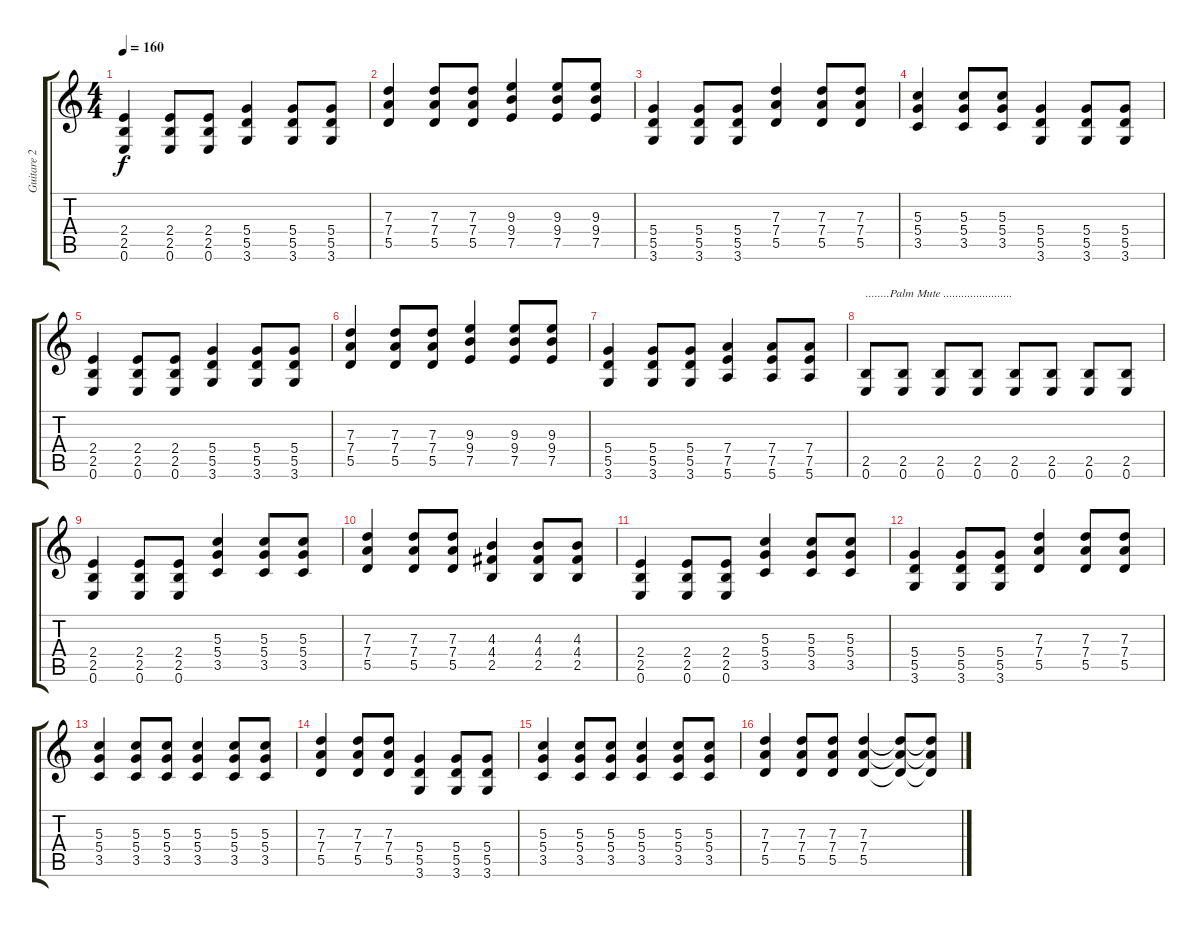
\track ("Guitare 2" "Guitare 2") {instrument distortionguitar}
\staff {score tabs}
\tuning (E4 B3 G3 D3 A2 E2) {hide}
\ts (4 4)
\tempo 160
\clef g2
\ks c
(2.4 2.5 0.6).4{dy f} (2.4 2.5 0.6).8 (2.4 2.5 0.6).8 (5.4 5.5 3.6).4 (5.4 5.5 3.6).8 (5.4 5.5 3.6).8 |
(7.3 7.4 5.5).4 (7.3 7.4 5.5).8 (7.3 7.4 5.5).8 (9.3 9.4 7.5).4 (9.3 9.4 7.5).8 (9.3 9.4 7.5).8 |
(5.4 5.5 3.6).4 (5.4 5.5 3.6).8 (5.4 5.5 3.6).8 (7.3 7.4 5.5).4 (7.3 7.4 5.5).8 (7.3 7.4 5.5).8 |
(5.3 5.4 3.5).4 (5.3 5.4 3.5).8 (5.3 5.4 3.5).8 (5.4 5.5 3.6).4 (5.4 5.5 3.6).8 (5.4 5.5 3.6).8 |
(2.4 2.5 0.6).4 (2.4 2.5 0.6).8 (2.4 2.5 0.6).8 (5.4 5.5 3.6).4 (5.4 5.5 3.6).8 (5.4 5.5 3.6).8 |
(7.3 7.4 5.5).4 (7.3 7.4 5.5).8 (7.3 7.4 5.5).8 (9.3 9.4 7.5).4 (9.3 9.4 7.5).8 (9.3 9.4 7.5).8 |
(5.4 5.5 3.6).4 (5.4 5.5 3.6).8 (5.4 5.5 3.6).8 (7.4 7.5 5.6).4 (7.4 7.5 5.6).8 (7.4 7.5 5.6).8 |
(2.5 0.6).8{txt "........Palm Mute ......................."} (2.5 0.6).8 (2.5 0.6).8 (2.5 0.6).8 (2.5 0.6).8 (2.5 0.6).8 (2.5 0.6).8 (2.5 0.6).8 |
(2.4 2.5 0.6).4 (2.4 2.5 0.6).8 (2.4 2.5 0.6).8 (5.3 5.4 3.5).4 (5.3 5.4 3.5).8 (5.3 5.4 3.5).8 |
(7.3 7.4 5.5).4 (7.3 7.4 5.5).8 (7.3 7.4 5.5).8 (4.3 4.4 2.5).4 (4.3 4.4 2.5).8 (4.3 4.4 2.5).8 |
(2.4 2.5 0.6).4 (2.4 2.5 0.6).8 (2.4 2.5 0.6).8 (5.3 5.4 3.5).4 (5.3 5.4 3.5).8 (5.3 5.4 3.5).8 |
(5.4 5.5 3.6).4 (5.4 5.5 3.6).8 (5.4 5.5 3.6).8 (7.3 7.4 5.5).4 (7.3 7.4 5.5).8 (7.3 7.4 5.5).8 |
(5.3 5.4 3.5).4 (5.3 5.4 3.5).8 (5.3 5.4 3.5).8 (5.3 5.4 3.5).4 (5.3 5.4 3.5).8 (5.3 5.4 3.5).8 |
(7.3 7.4 5.5).4 (7.3 7.4 5.5).8 (7.3 7.4 5.5).8 (5.4 5.5 3.6).4 (5.4 5.5 3.6).8 (5.4 5.5 3.6).8 |
(5.3 5.4 3.5).4 (5.3 5.4 3.5).8 (5.3 5.4 3.5).8 (5.3 5.4 3.5).4 (5.3 5.4 3.5).8 (5.3 5.4 3.5).8 |
(7.3 7.4 5.5).4 (7.3 7.4 5.5).8 (7.3 7.4 5.5).8 (7.3 7.4 5.5).4 (7.3{t} 7.4{t} 5.5{t}).8 (7.3{t} 7.4{t} 5.5{t}).8
